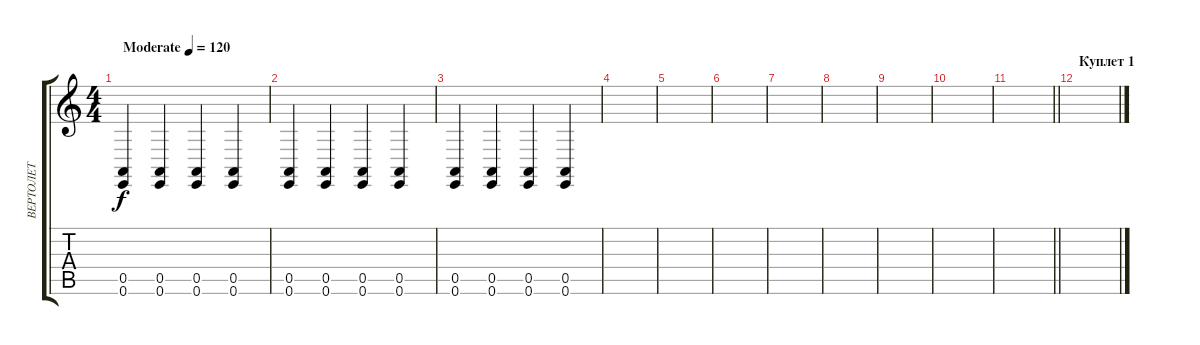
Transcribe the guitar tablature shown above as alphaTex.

\track ("ВЕРТОЛЕТ" "ВЕРТОЛЕТ") {instrument shakuhachi}
\staff {score tabs}
\tuning (E4 B3 G3 D3 A2 E2) {hide}
\ts (4 4)
\tempo (120 "Moderate")
\clef g2
\ks c
(0.5 0.6).4{dy f instrument shakuhachi} (0.5 0.6).4 (0.5 0.6).4 (0.5 0.6).4 |
(0.5 0.6).4 (0.5 0.6).4 (0.5 0.6).4 (0.5 0.6).4 |
(0.5 0.6).4 (0.5 0.6).4 (0.5 0.6).4 (0.5 0.6).4 |
|
|
|
|
|
|
|
\barLineRight lightlight
|
\section ("" "Куплет 1")
